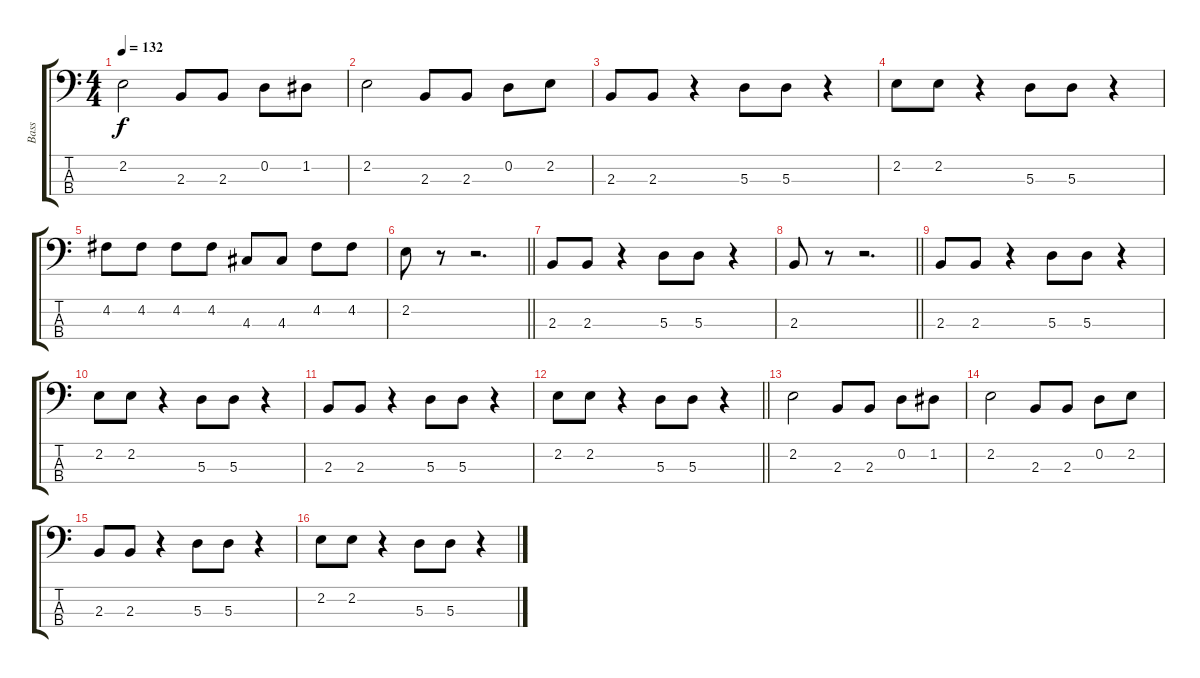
\track ("Bass" "Bass") {instrument electricbassfinger}
\staff {score tabs}
\tuning (G2 D2 A1 E1) {hide}
\ts (4 4)
\tempo 132
\clef f4
\ks c
2.2.2{dy f} 2.3.8 2.3.8 0.2.8 1.2.8 |
2.2.2 2.3.8 2.3.8 0.2.8 2.2.8 |
2.3.8 2.3.8 r.4 5.3.8 5.3.8 r.4 |
2.2.8 2.2.8 r.4 5.3.8 5.3.8 r.4 |
4.2.8 4.2.8 4.2.8 4.2.8 4.3.8 4.3.8 4.2.8 4.2.8 |
\barLineRight lightlight
2.2.8 r.8 r.2{d} |
2.3.8 2.3.8 r.4 5.3.8 5.3.8 r.4 |
\barLineRight lightlight
2.3.8 r.8 r.2{d} |
2.3.8 2.3.8 r.4 5.3.8 5.3.8 r.4 |
2.2.8 2.2.8 r.4 5.3.8 5.3.8 r.4 |
2.3.8 2.3.8 r.4 5.3.8 5.3.8 r.4 |
\barLineRight lightlight
2.2.8 2.2.8 r.4 5.3.8 5.3.8 r.4 |
2.2.2 2.3.8 2.3.8 0.2.8 1.2.8 |
2.2.2 2.3.8 2.3.8 0.2.8 2.2.8 |
2.3.8 2.3.8 r.4 5.3.8 5.3.8 r.4 |
2.2.8 2.2.8 r.4 5.3.8 5.3.8 r.4
